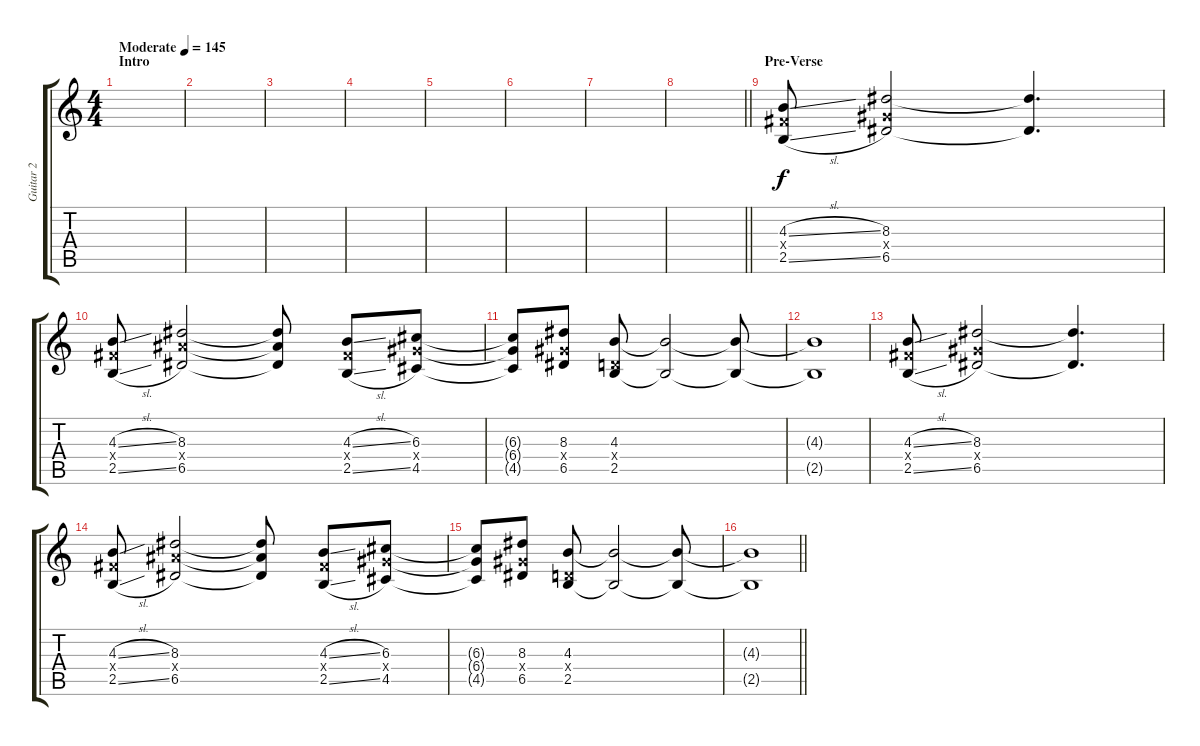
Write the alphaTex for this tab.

\track ("Guitar 2" "Guitar 2") {instrument distortionguitar}
\staff {score tabs}
\tuning (E4 B3 G3 D3 A2 E2) {hide}
\ts (4 4)
\section ("" "Intro")
\tempo (145 "Moderate")
\clef g2
\ks c
|
|
|
|
|
|
|
\barLineRight lightlight
|
\section ("" "Pre-Verse")
(4.3{sl} 4.4{x} 2.5{sl}).8 (8.3 6.4{x} 6.5).2 (8.3{t} 6.5{t}).4{d} |
(4.3{sl} 4.4{x} 2.5{sl}).8 (8.3 8.4{x} 6.5).2 (8.3{t} 8.4{t} 6.5{t}).8 (4.3{sl} 4.4{x} 2.5{sl}).8 (6.3 6.4{x} 4.5).8 |
(6.3{t} 6.4{t} 4.5{t}).8 (8.3 6.4{x} 6.5).8 (4.3 0.4{x} 2.5).8 (4.3{t} 2.5{t}).2 (4.3{t} 2.5{t}).8 |
(4.3{t} 2.5{t}).1 |
(4.3{sl} 4.4{x} 2.5{sl}).8 (8.3 6.4{x} 6.5).2 (8.3{t} 6.5{t}).4{d} |
(4.3{sl} 4.4{x} 2.5{sl}).8 (8.3 8.4{x} 6.5).2 (8.3{t} 8.4{t} 6.5{t}).8 (4.3{sl} 4.4{x} 2.5{sl}).8 (6.3 6.4{x} 4.5).8 |
(6.3{t} 6.4{t} 4.5{t}).8 (8.3 6.4{x} 6.5).8 (4.3 0.4{x} 2.5).8 (4.3{t} 2.5{t}).2 (4.3{t} 2.5{t}).8 |
\barLineRight lightlight
(4.3{t} 2.5{t}).1
